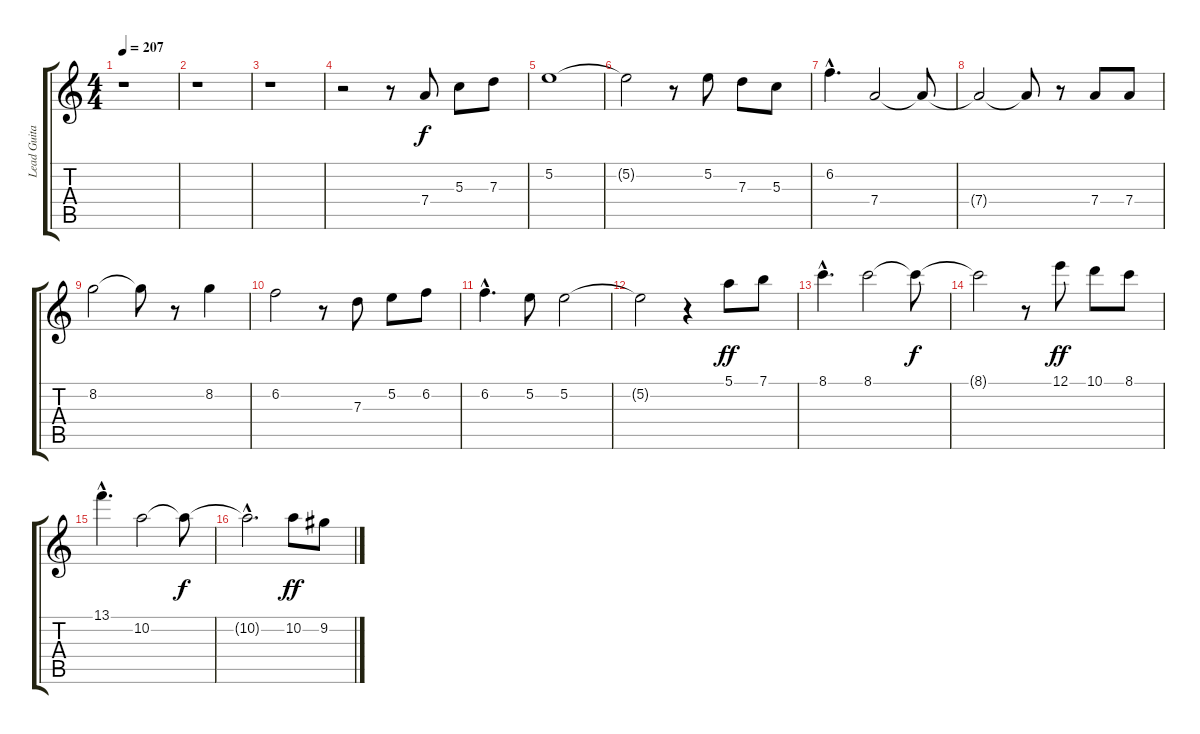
\track ("Lead Guitar" "Lead Guita") {instrument distortionguitar}
\staff {score tabs}
\tuning (E4 B3 G3 D3 A2 E2) {hide}
\ts (4 4)
\tempo 207
\clef g2
\ks c
r.1{dy f} |
r.1 |
r.1 |
r.2 r.8 7.4.8 5.3.8 7.3.8 |
5.2.1 |
5.2{t}.2 r.8 5.2.8 7.3.8 5.3.8 |
6.2{hac}.4{d} 7.4.2 7.4{t}.8 |
7.4{t}.2 7.4{t}.8 r.8 7.4.8 7.4.8 |
8.2.2 8.2{t}.8 r.8 8.2.4 |
6.2.2 r.8 7.3.8 5.2.8 6.2.8 |
6.2{hac}.4{d} 5.2.8 5.2.2 |
5.2{t}.2 r.4 5.1.8{dy ff} 7.1.8 |
8.1{hac}.4{d} 8.1.2 8.1{t}.8{dy f} |
8.1{t}.2 r.8 12.1.8{dy ff} 10.1.8 8.1.8 |
13.1{hac}.4{d} 10.2.2 10.2{t}.8{dy f} |
10.2{hac t}.2{d} 10.2.8{dy ff} 9.2.8
